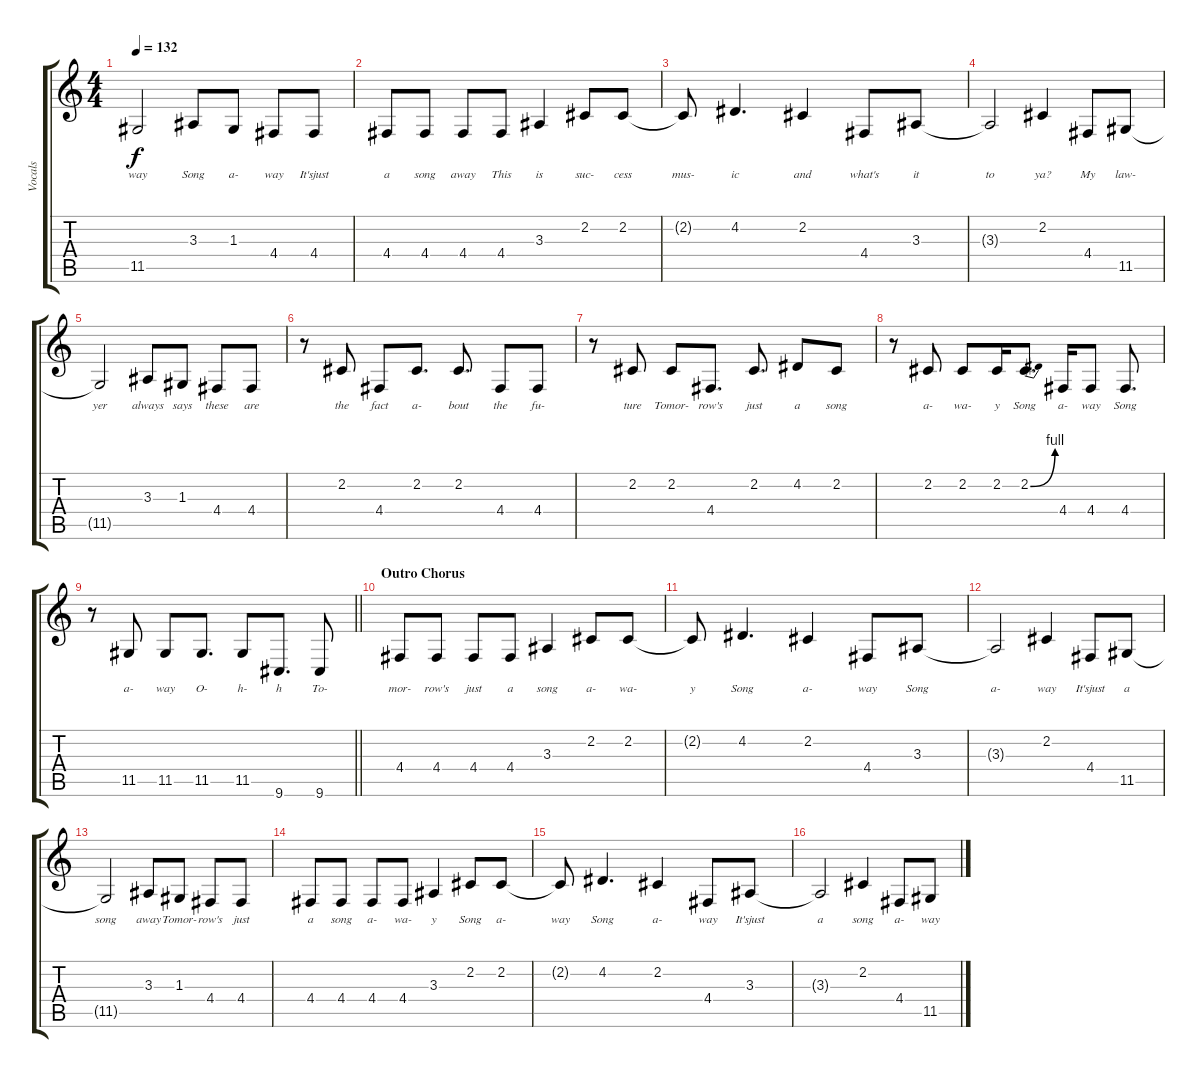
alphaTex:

\track ("Vocals" "Vocals") {instrument harmonica}
\staff {score tabs}
\tuning (E4 B3 G3 D3 A2 E2) {hide}
\ts (4 4)
\tempo 132
\clef g2
\ks c
11.5{t}.2{lyrics (0 "way") lyrics (1 "") lyrics (2 "") lyrics (3 "") lyrics (4 "") dy f} 3.3.8{lyrics (0 "Song") lyrics (1 "") lyrics (2 "") lyrics (3 "") lyrics (4 "")} 1.3.8{lyrics (0 "a-") lyrics (1 "") lyrics (2 "") lyrics (3 "") lyrics (4 "")} 4.4.8{lyrics (0 "way") lyrics (1 "") lyrics (2 "") lyrics (3 "") lyrics (4 "")} 4.4.8{lyrics (0 "It'sjust") lyrics (1 "") lyrics (2 "") lyrics (3 "") lyrics (4 "")} |
4.4.8{lyrics (0 "a") lyrics (1 "") lyrics (2 "") lyrics (3 "") lyrics (4 "")} 4.4.8{lyrics (0 "song") lyrics (1 "") lyrics (2 "") lyrics (3 "") lyrics (4 "")} 4.4.8{lyrics (0 "away") lyrics (1 "") lyrics (2 "") lyrics (3 "") lyrics (4 "")} 4.4.8{lyrics (0 "This") lyrics (1 "") lyrics (2 "") lyrics (3 "") lyrics (4 "")} 3.3.4{lyrics (0 "is") lyrics (1 "") lyrics (2 "") lyrics (3 "") lyrics (4 "")} 2.2.8{lyrics (0 "suc-") lyrics (1 "") lyrics (2 "") lyrics (3 "") lyrics (4 "")} 2.2.8{lyrics (0 "cess") lyrics (1 "") lyrics (2 "") lyrics (3 "") lyrics (4 "")} |
2.2{t}.8{lyrics (0 "mus-") lyrics (1 "") lyrics (2 "") lyrics (3 "") lyrics (4 "")} 4.2.4{d lyrics (0 "ic") lyrics (1 "") lyrics (2 "") lyrics (3 "") lyrics (4 "")} 2.2.4{lyrics (0 "and") lyrics (1 "") lyrics (2 "") lyrics (3 "") lyrics (4 "")} 4.4.8{lyrics (0 "what's") lyrics (1 "") lyrics (2 "") lyrics (3 "") lyrics (4 "")} 3.3.8{lyrics (0 "it") lyrics (1 "") lyrics (2 "") lyrics (3 "") lyrics (4 "")} |
3.3{t}.2{lyrics (0 "to") lyrics (1 "") lyrics (2 "") lyrics (3 "") lyrics (4 "")} 2.2.4{lyrics (0 "ya?") lyrics (1 "") lyrics (2 "") lyrics (3 "") lyrics (4 "")} 4.4.8{lyrics (0 "My") lyrics (1 "") lyrics (2 "") lyrics (3 "") lyrics (4 "")} 11.5.8{lyrics (0 "law-") lyrics (1 "") lyrics (2 "") lyrics (3 "") lyrics (4 "")} |
11.5{t}.2{lyrics (0 "yer") lyrics (1 "") lyrics (2 "") lyrics (3 "") lyrics (4 "")} 3.3.8{lyrics (0 "always") lyrics (1 "") lyrics (2 "") lyrics (3 "") lyrics (4 "")} 1.3.8{lyrics (0 "says") lyrics (1 "") lyrics (2 "") lyrics (3 "") lyrics (4 "")} 4.4.8{lyrics (0 "these") lyrics (1 "") lyrics (2 "") lyrics (3 "") lyrics (4 "")} 4.4.8{lyrics (0 "are") lyrics (1 "") lyrics (2 "") lyrics (3 "") lyrics (4 "")} |
r.8 2.2.8{lyrics (0 "the") lyrics (1 "") lyrics (2 "") lyrics (3 "") lyrics (4 "")} 4.4.8{lyrics (0 "fact") lyrics (1 "") lyrics (2 "") lyrics (3 "") lyrics (4 "")} 2.2.8{d lyrics (0 "a-") lyrics (1 "") lyrics (2 "") lyrics (3 "") lyrics (4 "")} 2.2.8{d lyrics (0 "bout") lyrics (1 "") lyrics (2 "") lyrics (3 "") lyrics (4 "")} 4.4.8{lyrics (0 "the") lyrics (1 "") lyrics (2 "") lyrics (3 "") lyrics (4 "")} 4.4.8{lyrics (0 "fu-") lyrics (1 "") lyrics (2 "") lyrics (3 "") lyrics (4 "")} |
r.8 2.2.8{lyrics (0 "ture") lyrics (1 "") lyrics (2 "") lyrics (3 "") lyrics (4 "")} 2.2.8{lyrics (0 "Tomor-") lyrics (1 "") lyrics (2 "") lyrics (3 "") lyrics (4 "")} 4.4.8{d lyrics (0 "row's") lyrics (1 "") lyrics (2 "") lyrics (3 "") lyrics (4 "")} 2.2.8{d lyrics (0 "just") lyrics (1 "") lyrics (2 "") lyrics (3 "") lyrics (4 "")} 4.2.8{lyrics (0 "a") lyrics (1 "") lyrics (2 "") lyrics (3 "") lyrics (4 "")} 2.2.8{lyrics (0 "song") lyrics (1 "") lyrics (2 "") lyrics (3 "") lyrics (4 "")} |
r.8 2.2.8{lyrics (0 "a-") lyrics (1 "") lyrics (2 "") lyrics (3 "") lyrics (4 "")} 2.2.8{lyrics (0 "wa-") lyrics (1 "") lyrics (2 "") lyrics (3 "") lyrics (4 "")} 2.2.16{lyrics (0 "y") lyrics (1 "") lyrics (2 "") lyrics (3 "") lyrics (4 "")} 2.2{be (bend 0 0 60 4)}.8{d lyrics (0 "Song") lyrics (1 "") lyrics (2 "") lyrics (3 "") lyrics (4 "")} 4.4.16{lyrics (0 "a-") lyrics (1 "") lyrics (2 "") lyrics (3 "") lyrics (4 "")} 4.4.8{lyrics (0 "way") lyrics (1 "") lyrics (2 "") lyrics (3 "") lyrics (4 "")} 4.4.8{d lyrics (0 "Song") lyrics (1 "") lyrics (2 "") lyrics (3 "") lyrics (4 "")} |
\barLineRight lightlight
r.8 11.5.8{lyrics (0 "a-") lyrics (1 "") lyrics (2 "") lyrics (3 "") lyrics (4 "")} 11.5.8{lyrics (0 "way") lyrics (1 "") lyrics (2 "") lyrics (3 "") lyrics (4 "")} 11.5.8{d lyrics (0 "O-") lyrics (1 "") lyrics (2 "") lyrics (3 "") lyrics (4 "")} 11.5.8{lyrics (0 "h-") lyrics (1 "") lyrics (2 "") lyrics (3 "") lyrics (4 "")} 9.6.8{d lyrics (0 "h") lyrics (1 "") lyrics (2 "") lyrics (3 "") lyrics (4 "")} 9.6.8{lyrics (0 "To-") lyrics (1 "") lyrics (2 "") lyrics (3 "") lyrics (4 "")} |
\section ("" "Outro Chorus")
4.4.8{lyrics (0 "mor-") lyrics (1 "") lyrics (2 "") lyrics (3 "") lyrics (4 "")} 4.4.8{lyrics (0 "row's") lyrics (1 "") lyrics (2 "") lyrics (3 "") lyrics (4 "")} 4.4.8{lyrics (0 "just") lyrics (1 "") lyrics (2 "") lyrics (3 "") lyrics (4 "")} 4.4.8{lyrics (0 "a") lyrics (1 "") lyrics (2 "") lyrics (3 "") lyrics (4 "")} 3.3.4{lyrics (0 "song") lyrics (1 "") lyrics (2 "") lyrics (3 "") lyrics (4 "")} 2.2.8{lyrics (0 "a-") lyrics (1 "") lyrics (2 "") lyrics (3 "") lyrics (4 "")} 2.2.8{lyrics (0 "wa-") lyrics (1 "") lyrics (2 "") lyrics (3 "") lyrics (4 "")} |
2.2{t}.8{lyrics (0 "y") lyrics (1 "") lyrics (2 "") lyrics (3 "") lyrics (4 "")} 4.2.4{d lyrics (0 "Song") lyrics (1 "") lyrics (2 "") lyrics (3 "") lyrics (4 "")} 2.2.4{lyrics (0 "a-") lyrics (1 "") lyrics (2 "") lyrics (3 "") lyrics (4 "")} 4.4.8{lyrics (0 "way") lyrics (1 "") lyrics (2 "") lyrics (3 "") lyrics (4 "")} 3.3.8{lyrics (0 "Song") lyrics (1 "") lyrics (2 "") lyrics (3 "") lyrics (4 "")} |
3.3{t}.2{lyrics (0 "a-") lyrics (1 "") lyrics (2 "") lyrics (3 "") lyrics (4 "")} 2.2.4{lyrics (0 "way") lyrics (1 "") lyrics (2 "") lyrics (3 "") lyrics (4 "")} 4.4.8{lyrics (0 "It'sjust") lyrics (1 "") lyrics (2 "") lyrics (3 "") lyrics (4 "")} 11.5.8{lyrics (0 "a") lyrics (1 "") lyrics (2 "") lyrics (3 "") lyrics (4 "")} |
11.5{t}.2{lyrics (0 "song") lyrics (1 "") lyrics (2 "") lyrics (3 "") lyrics (4 "")} 3.3.8{lyrics (0 "away") lyrics (1 "") lyrics (2 "") lyrics (3 "") lyrics (4 "")} 1.3.8{lyrics (0 "Tomor-") lyrics (1 "") lyrics (2 "") lyrics (3 "") lyrics (4 "")} 4.4.8{lyrics (0 "row's") lyrics (1 "") lyrics (2 "") lyrics (3 "") lyrics (4 "")} 4.4.8{lyrics (0 "just") lyrics (1 "") lyrics (2 "") lyrics (3 "") lyrics (4 "")} |
4.4.8{lyrics (0 "a") lyrics (1 "") lyrics (2 "") lyrics (3 "") lyrics (4 "")} 4.4.8{lyrics (0 "song") lyrics (1 "") lyrics (2 "") lyrics (3 "") lyrics (4 "")} 4.4.8{lyrics (0 "a-") lyrics (1 "") lyrics (2 "") lyrics (3 "") lyrics (4 "")} 4.4.8{lyrics (0 "wa-") lyrics (1 "") lyrics (2 "") lyrics (3 "") lyrics (4 "")} 3.3.4{lyrics (0 "y") lyrics (1 "") lyrics (2 "") lyrics (3 "") lyrics (4 "")} 2.2.8{lyrics (0 "Song") lyrics (1 "") lyrics (2 "") lyrics (3 "") lyrics (4 "")} 2.2.8{lyrics (0 "a-") lyrics (1 "") lyrics (2 "") lyrics (3 "") lyrics (4 "")} |
2.2{t}.8{lyrics (0 "way") lyrics (1 "") lyrics (2 "") lyrics (3 "") lyrics (4 "")} 4.2.4{d lyrics (0 "Song") lyrics (1 "") lyrics (2 "") lyrics (3 "") lyrics (4 "")} 2.2.4{lyrics (0 "a-") lyrics (1 "") lyrics (2 "") lyrics (3 "") lyrics (4 "")} 4.4.8{lyrics (0 "way") lyrics (1 "") lyrics (2 "") lyrics (3 "") lyrics (4 "")} 3.3.8{lyrics (0 "It'sjust") lyrics (1 "") lyrics (2 "") lyrics (3 "") lyrics (4 "")} |
3.3{t}.2{lyrics (0 "a") lyrics (1 "") lyrics (2 "") lyrics (3 "") lyrics (4 "")} 2.2.4{lyrics (0 "song") lyrics (1 "") lyrics (2 "") lyrics (3 "") lyrics (4 "")} 4.4.8{lyrics (0 "a-") lyrics (1 "") lyrics (2 "") lyrics (3 "") lyrics (4 "")} 11.5.8{lyrics (0 "way") lyrics (1 "") lyrics (2 "") lyrics (3 "") lyrics (4 "")}
